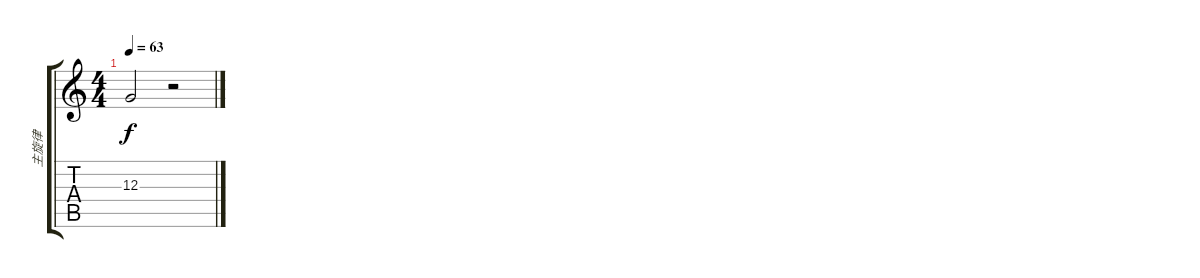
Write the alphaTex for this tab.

\track ("主旋律" "主旋律") {instrument sopranosax}
\staff {score tabs}
\tuning (E4 B3 G3 D3 A2 E2) {hide}
\ts (4 4)
\tempo 63
\clef g2
\ks c
12.3.2{dy f} r.2
